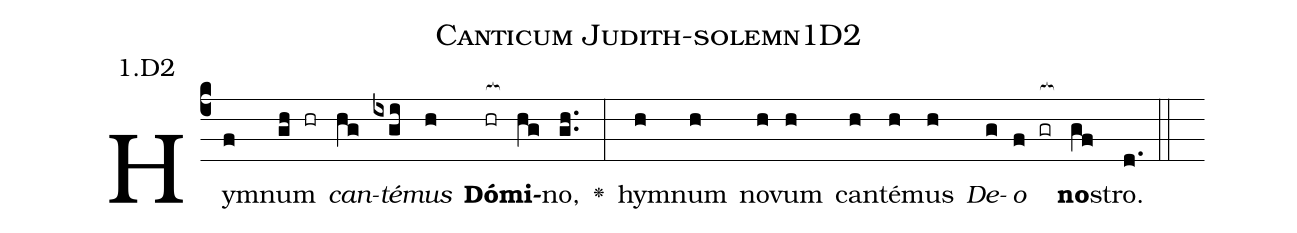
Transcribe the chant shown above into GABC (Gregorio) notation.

name: Canticum Judith-solemn1D2;
annotation: 1.D2;
%%
(c4)Hym(f)num(gh hr) <i>can</i>(hg)<i>té</i>(ixgi)<i>mus</i>(h) <b>Dó</b>(hr[ocb:1{])<b>mi</b>(hg[ocb:0}])no,(gh..) <v>\greheightstar</v>(:) hym(h)num(h) no(h)vum(h) can(h)té(h)mus(h) <i>De</i>(g)<i>o</i>(f gr[ocb:1{]) <b>no</b>(gf[ocb:0}])stro.(d.) (::)


%E(h) u(h) o(g) u(f) a(gf) e.(d.) (::)
